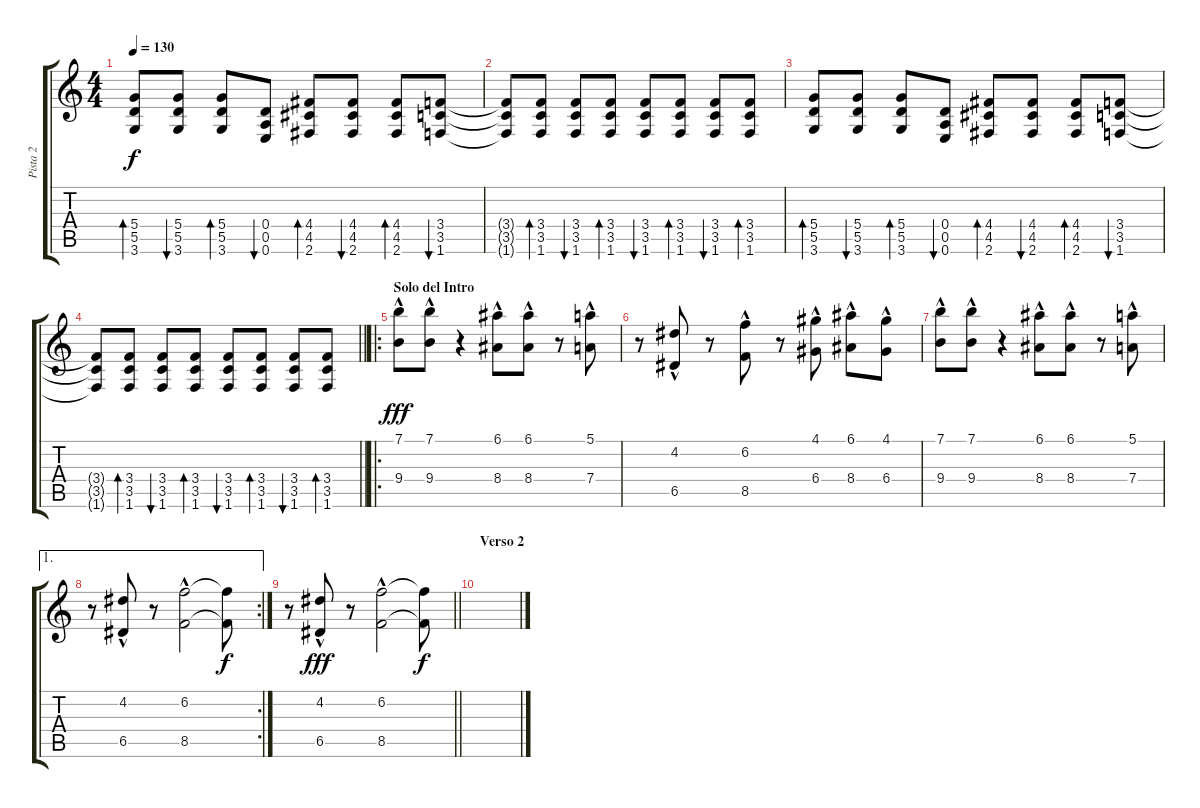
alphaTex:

\track ("Pista 2" "Pista 2") {instrument distortionguitar}
\staff {score tabs}
\tuning (E4 B3 G3 D3 A2 E2) {hide}
\ts (4 4)
\tempo 130
\clef g2
\ks c
(5.4 5.5 3.6).8{bd 60 dy f} (5.4 5.5 3.6).8{bu 60} (5.4 5.5 3.6).8{bd 60} (0.4 0.5 0.6).8{bu 60} (4.4 4.5 2.6).8{bd 60} (4.4 4.5 2.6).8{bu 60} (4.4 4.5 2.6).8{bd 60} (3.4 3.5 1.6).8{bu 60} |
(3.4{t} 3.5{t} 1.6{t}).8 (3.4 3.5 1.6).8{bd 60} (3.4 3.5 1.6).8{bu 60} (3.4 3.5 1.6).8{bd 60} (3.4 3.5 1.6).8{bu 60} (3.4 3.5 1.6).8{bd 60} (3.4 3.5 1.6).8{bu 60} (3.4 3.5 1.6).8{bd 60} |
(5.4 5.5 3.6).8{bd 60} (5.4 5.5 3.6).8{bu 60} (5.4 5.5 3.6).8{bd 60} (0.4 0.5 0.6).8{bu 60} (4.4 4.5 2.6).8{bd 60} (4.4 4.5 2.6).8{bu 60} (4.4 4.5 2.6).8{bd 60} (3.4 3.5 1.6).8{bu 60} |
\barLineRight lightlight
(3.4{t} 3.5{t} 1.6{t}).8 (3.4 3.5 1.6).8{bd 60} (3.4 3.5 1.6).8{bu 60} (3.4 3.5 1.6).8{bd 60} (3.4 3.5 1.6).8{bu 60} (3.4 3.5 1.6).8{bd 60} (3.4 3.5 1.6).8{bu 60} (3.4 3.5 1.6).8{bd 60} |
\ro
\section ("" "Solo del Intro")
(7.1{hac} 9.4{hac}).8{dy fff} (7.1{hac} 9.4{hac}).8 r.4 (6.1{hac} 8.4{hac}).8 (6.1{hac} 8.4{hac}).8 r.8 (5.1{hac} 7.4{hac}).8 |
r.8 (4.2{hac} 6.5{hac}).8 r.8 (6.2{hac} 8.5{hac}).8 r.8 (4.1{hac} 6.4{hac}).8 (6.1{hac} 8.4{hac}).8 (4.1{hac} 6.4{hac}).8 |
(7.1{hac} 9.4{hac}).8 (7.1{hac} 9.4{hac}).8 r.4 (6.1{hac} 8.4{hac}).8 (6.1{hac} 8.4{hac}).8 r.8 (5.1{hac} 7.4{hac}).8 |
\ae 1
\rc 2
r.8 (4.2{hac} 6.5{hac}).8 r.8 (6.2{hac} 8.5{hac}).2 (6.2{t} 8.5{t}).8{dy f} |
\barLineRight lightlight
r.8 (4.2{hac} 6.5{hac}).8{dy fff} r.8 (6.2{hac} 8.5{hac}).2 (6.2{t} 8.5{t}).8{dy f} |
\section ("" "Verso 2")
